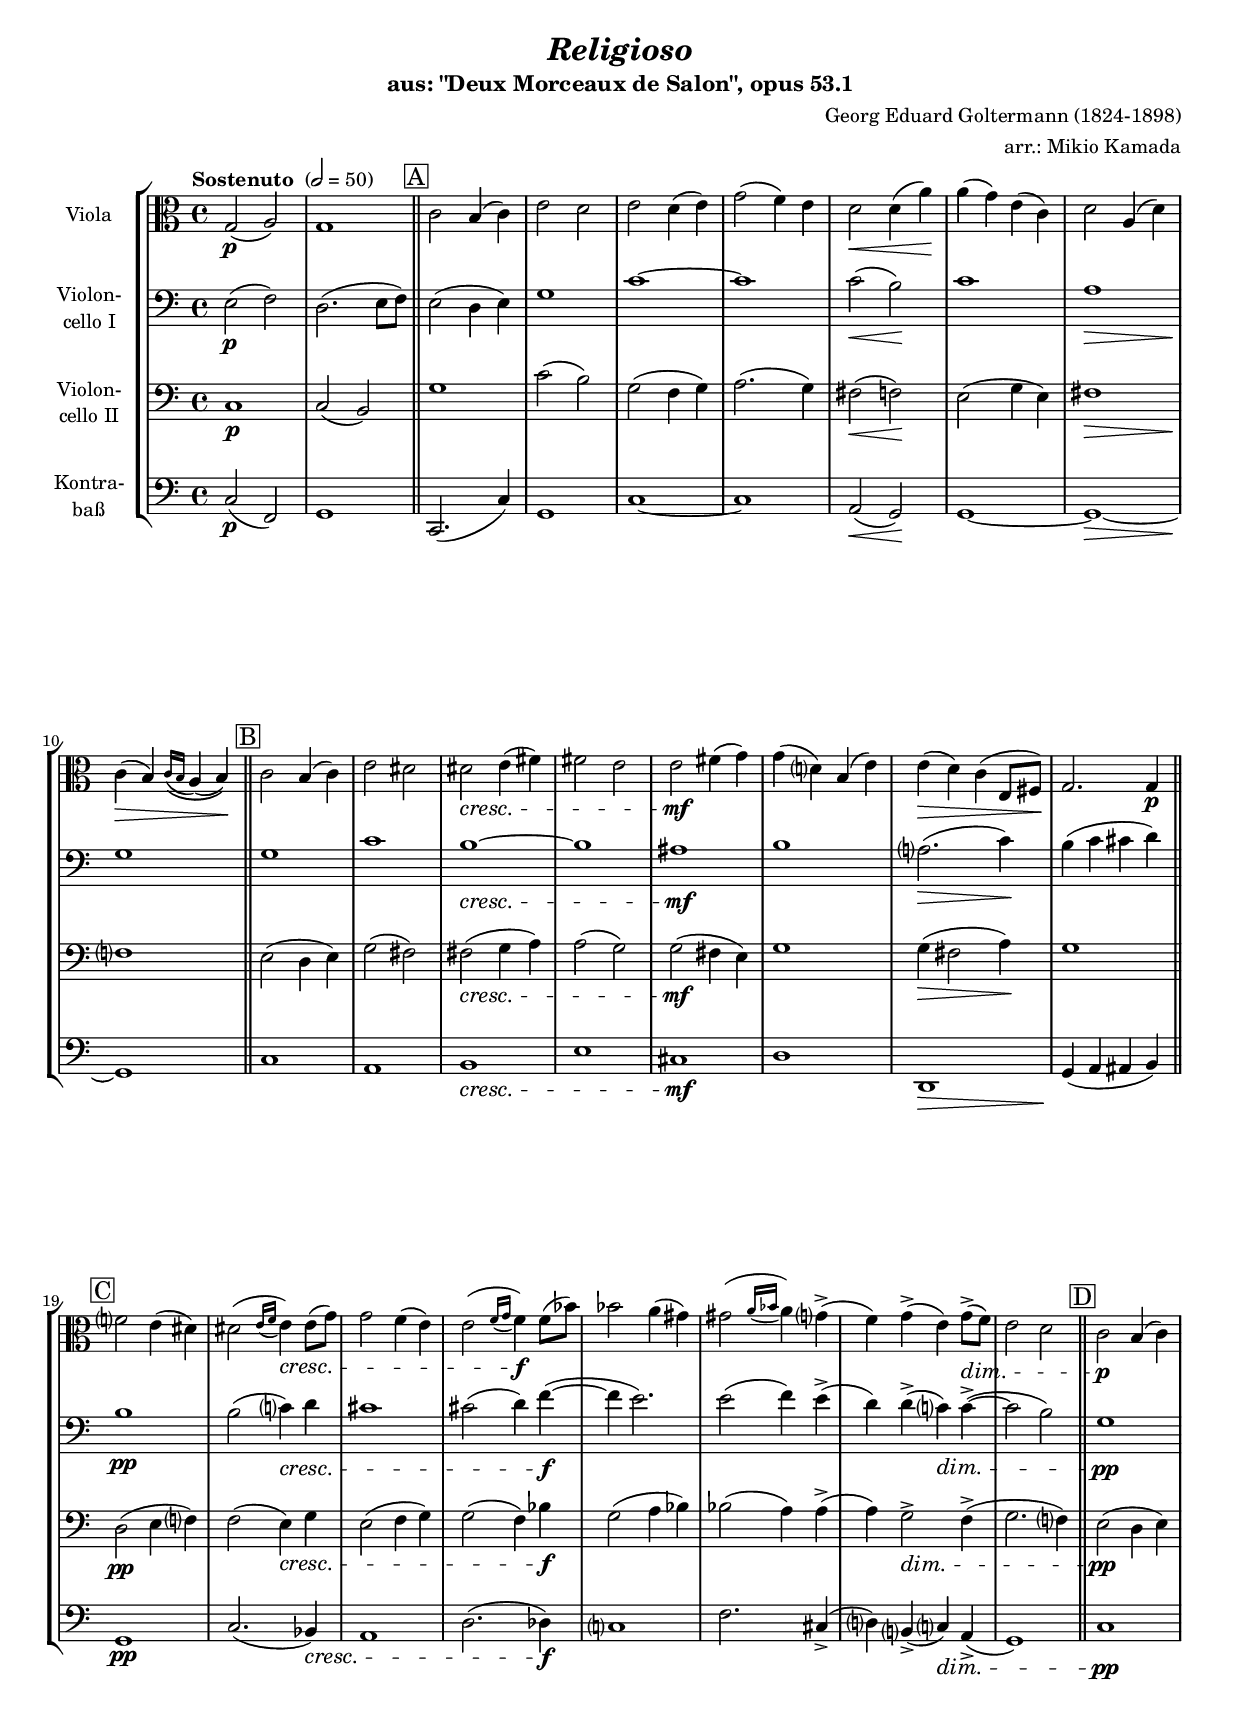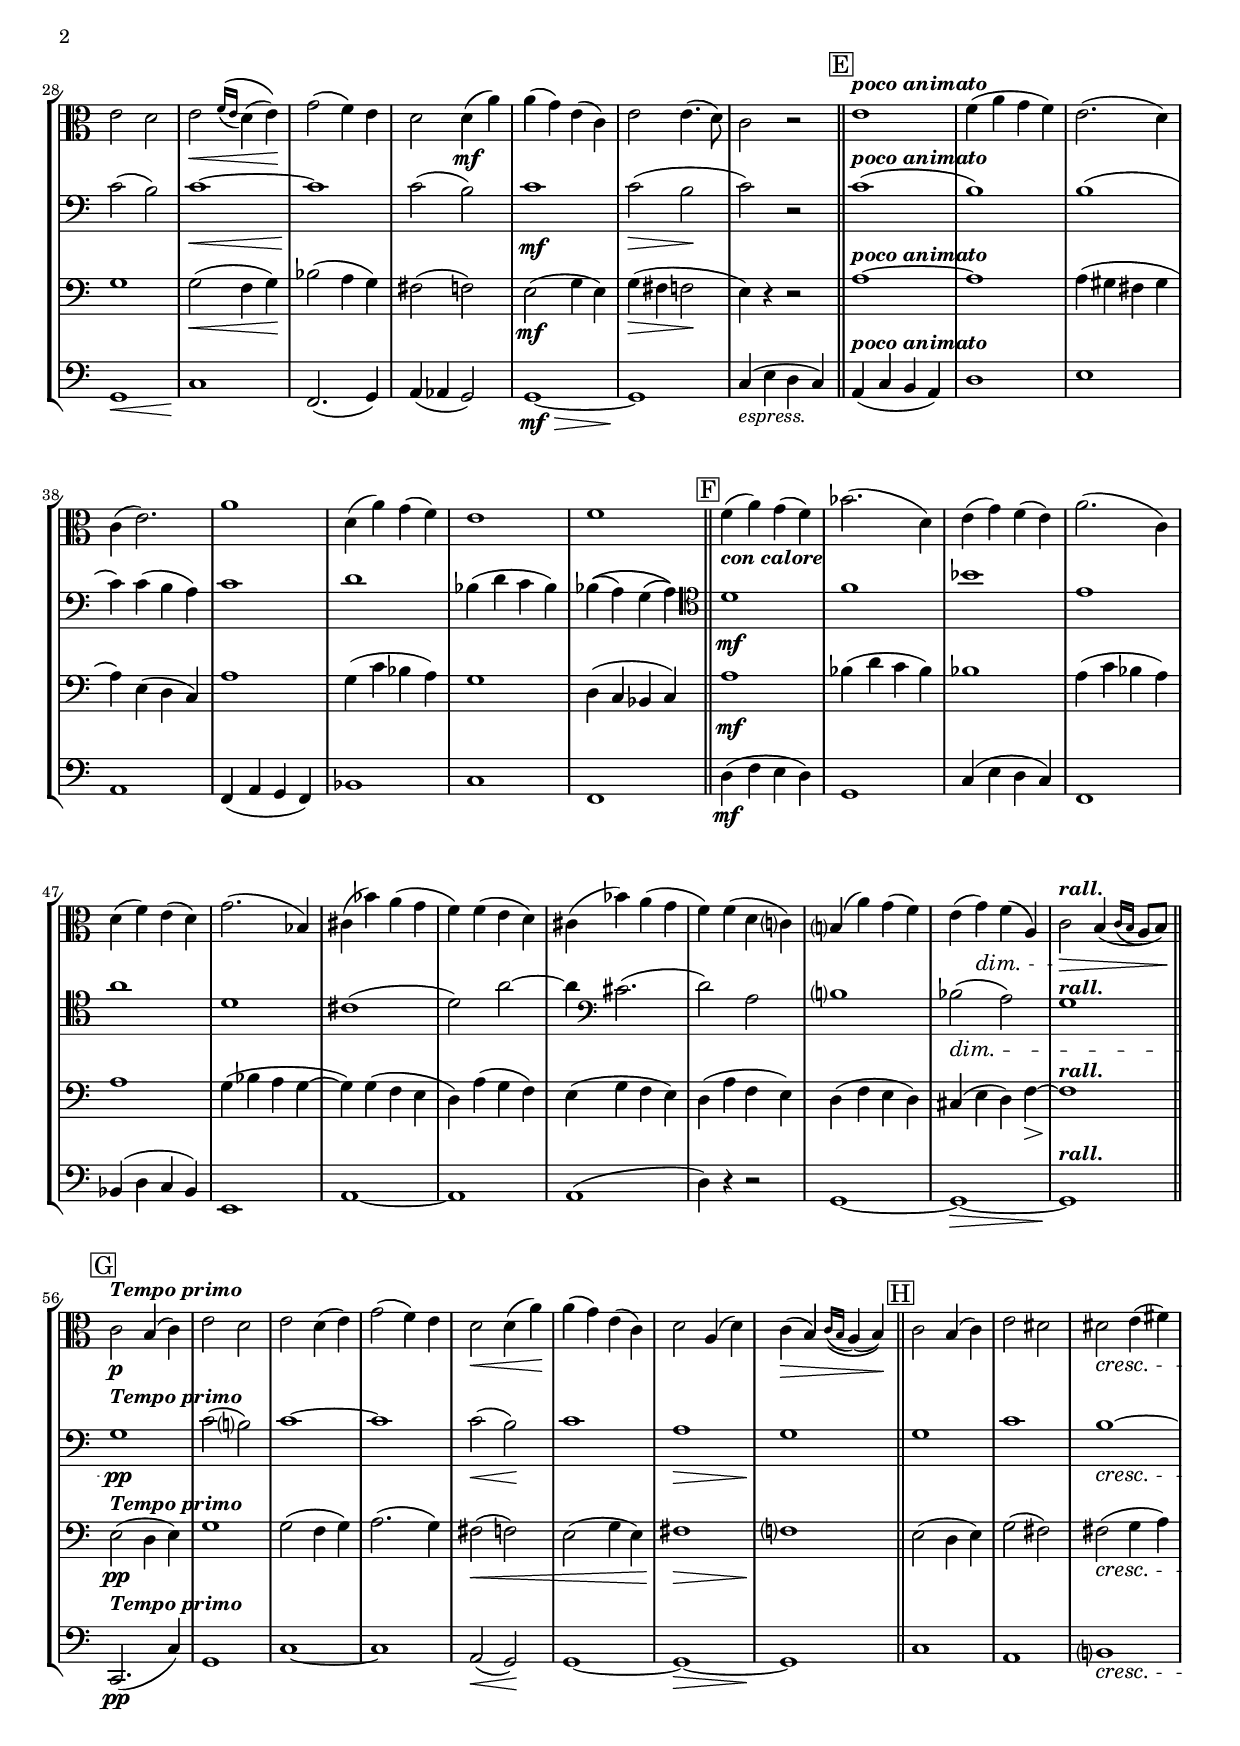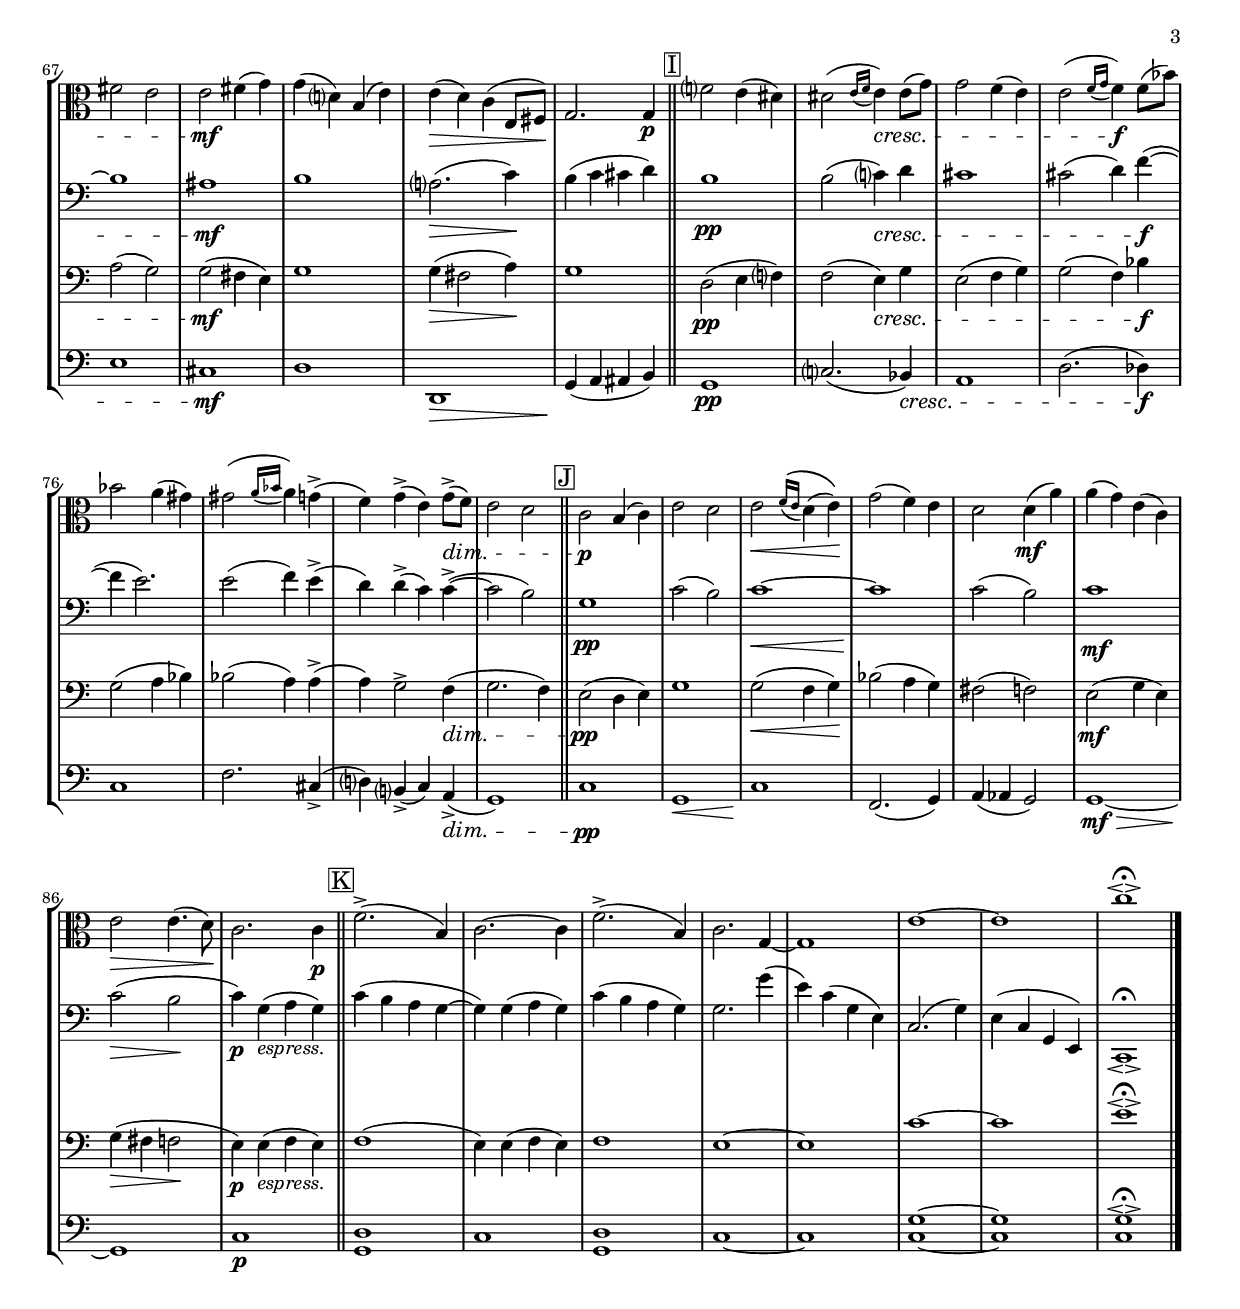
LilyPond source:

\version "2.16.2"
\include "deutsch.ly"
  
#(set-global-staff-size 17.075)

\header {
  title    = \markup \italic "Religioso"
  subtitle = "aus: \"Deux Morceaux de Salon\", opus 53.1"
  composer = "Georg Eduard Goltermann (1824-1898)"
  arranger = "arr.: Mikio Kamada"
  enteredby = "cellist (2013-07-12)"
}

voiceconsts = {
  \key c \major
  \clef "bass"
  \time 4/4
% \numericTimeSignature
  \compressFullBarRests
  \tempo "Sostenuto " 2=50
}

%minstr = "harpsichord"
mihi = "string ensemble 1"
%minstr = "accordion"
miba = "bassoon"
milo = "drawbar organ"

boxa = { \bar "||" \mark \markup \box "A" }
boxb = { \bar "||" \mark \markup \box "B" }
boxc = { \bar "||" \mark \markup \box "C" }
boxd = { \bar "||" \mark \markup \box "D" }
boxe = { \bar "||" \mark \markup \box "E" }
boxf = { \bar "||" \mark \markup \box "F" }
boxg = { \bar "||" \mark \markup \box "G" }
boxh = { \bar "||" \mark \markup \box "H" }
boxi = { \bar "||" \mark \markup \box "I" }
boxj = { \bar "||" \mark \markup \box "J" }
boxk = { \bar "||" \mark \markup \box "K" }

coca = \markup \bold \italic "con calore"
espr = \markup \italic "espress."
poan = \markup \bold \italic "poco animato"
rall = \markup \bold \italic "rall."
tepr = \markup \bold \italic "Tempo primo"

va = \relative c' {
  \voiceconsts
  \clef "alto"

  g2(\p a)
  g1 \boxa
  c2 h4( c)
  e2 d
  e d4( e)
  g2( f4) e
  d2\< d4( a')\!

  a( g) e( c)
  d2 a4( d)
  c(\> h) \appoggiatura { c16[\( h] } a4( h)\)\! \boxb
  c2 h4( c)
  e2 dis
  dis\cresc e4( fis)

  fis2 e
  e\mf fis4( g)
  g( d?) h( e)
  e(\> d) c( e,8 fis)\!
  g2. g4\p \boxc
  f'?2 e4( dis)

  dis2( \appoggiatura { e16[ f] } e4)\cresc e8( g)
  g2 f4( e)
  e2( \appoggiatura { f16[ g] } f4)\f f8( b)
  b2 a4( gis)
  gis2( \appoggiatura { a16[ b] } a4) g?(->
  f) g(-> e) g8(->\dim f)

  e2 d \boxd
  c\p h4( c)
  e2 d
  e\< \appoggiatura { f16[\( e] } d4( e)\)\!
  g2( f4) e
  d2 d4(\mf a')
  a( g) e( c)

  e2 e4.( d8)
  c2 r \boxe
  e1^\poan
  f4( a g f)
  e2.( d4)
  c( e2.)
  a1

  d,4( a') g( f)
  e1
  f \boxf
  f4(_\coca a) g( f)
  b2.( d,4)
  e( g) f( e)
  a2.( c,4)

  d( f) e( d)
  g2.( b,4)
  cis( b') a( g
  f) f( e d)
  cis( b') a( g
  f) f( d c?)
  h?( a') g( f)
  e( g)\dim f( a,)
  c2^\rall\> h4( \appoggiatura { c16[ h] } a8 h)\! \boxg
  c2\p^\tepr h4( c)
  e2 d
  e d4( e)

  g2( f4) e
  d2\< d4( a')\!
  a( g) e( c)
  d2 a4( d)
  c(\> h) \appoggiatura { c16[\( h] } a4( h)\)\! \boxh
  c2 h4( c)

  e2 dis
  dis\cresc e4( fis)
  fis2 e
  e\mf fis4( g)
  g( d?) h( e)
  e(\> d) c( e,8 fis)\!
  g2. g4\p \boxi

  f'?2 e4( dis)
  dis2( \appoggiatura { e16[ f] } e4)\cresc e8( g)
  g2 f4( e)
  e2( \appoggiatura { f16[ g] } f4)\f f8( b)
  b2 a4( gis)
  gis2( \appoggiatura { a16[ b] } a4) g(->

  f) g(-> e) g8(->\dim f)
  e2 d \boxj
  c\p h4( c)
  e2 d
  e\< \appoggiatura { f16[\( e] } d4( e)\)\!
  g2( f4) e

  d2 d4(\mf a')
  a( g) e( c)
  e2\> e4.( d8)\!
  c2. c4\p \boxk
  f2.(-> h,4)
  c2.~ c4

  f2.(-> h,4)
  c2. g4~
  g1
  e'~
  e
  c'\espressivo\fermata \bar "|."
}

vb = \relative c {
  \voiceconsts

  e2(\p f)
  d2.( e8 f) \boxa
  e2( d4 e)
  g1
  c~
  c
  c2(\< h)\!
  c1

  a\>
  g\! \boxb
  g
  c
  h~\cresc
  h
  ais\mf
  h
  a?2.(\> c4)\!
  h( c cis d) \boxc

  h1\pp
  h2( c?4)\cresc d
  cis1
  cis2( d4) f(~\f
  f e2.)
  e2( f4) e(->
  d) d(-> c?)\dim c(~->
  c2 h) \boxd

  g1\pp
  c2( h)
  c1~\<
  c\!
  c2( h)
  c1\mf
  c2(\> h\!
  c) r \boxe

  c1(^\poan
  h)
  h(
  c4) c( h a)
  c1
  d
  b4( d c b)
  b\(( a) g( a)\) \clef "tenor" \boxf

  d1\mf
  f
  b
  e,
  a
  d,
  cis(
  d2) a'~
  a4 \clef "bass" cis,2.(

  d2) a
  h?1
  b2(\dim a)
  g1^\rall \boxg
  g\pp^\tepr
  c2( h?)
  c1~
  c

  c2(\< h)\!
  c1
  a\>
  g\! \boxh
  g
  c
  h~\cresc
  h
  ais\mf
  h

  a?2.(\> c4)\!
  h( c cis d) \boxi
  h1\pp
  h2( c?4)\cresc d
  cis1
  cis2( d4) f(~\f
  f e2.)

  e2( f4) e(->
  d) d(-> c) c(~->
  c2 h) \boxj
  g1\pp
  c2( h)
  c1~\<
  c\!

  c2( h)
  c1\mf
  c2(\> h\!
  c4)\p g(_\espr a g) \boxk
  c( h a g~
  g) g( a g)

  c( h a g)
  g2. g'4(
  e) \clef "bass" c( g e)
  c2.( g'4)
  e( c g e)
  c1\espressivo\fermata \bar "|."
}

vc = \relative c {
  \voiceconsts

  c1\p
  c2( h) \boxa
  g'1
  c2( h)
  g( f4 g)
  a2.( g4)
  fis2(\< f)\!
  e( g4 e)

  fis1\>
  f?\! \boxb
  e2( d4 e)
  g2( fis)
  fis(\cresc g4 a)
  a2( g)
  g(\mf fis4 e)
  g1

  g4(\> fis2 a4)\!
  g1 \boxc
  d2(\pp e4 f?)
  f2( e4)\cresc g
  e2( f4 g)
  g2( f4) b\f
  g2( a4 b)

  b2( a4) a(->
  a) g2->\dim f4(->
  g2. f?4) \boxd
  e2(\pp d4 e)
  g1
  g2(\< f4 g)\!

  b2( a4 g)
  fis2( f)
  e(\mf g4 e)
  g(\> fis f2\!
  e4) r r2 \boxe

  a1~^\poan
  a
  a4( gis fis gis
  a) e( d c)
  a'1
  g4( c b a)
  g1
  d4( c b c) \boxf

  a'1\mf
  b4( d c b)
  b1
  a4( c b a)
  a1
  g4( b a g~
  g) g( f e

  d) a'( g f)
  e( g f e)
  d( a' f e)
  d( f e d)
  cis( e d) f~\>
  f1\!^\rall \boxg

  e2(\pp^\tepr d4 e)
  g1
  g2( f4 g)
  a2.( g4)
  fis2(\< f)
  e( g4 e)
  fis1\>
  f?\! \boxh

  e2( d4 e)
  g2( fis)
  fis(\cresc g4 a)
  a2( g)
  g(\mf fis4 e)
  g1
  g4(\> fis2 a4)\!
  g1 \boxi

  d2(\pp e4 f?)
  f2( e4)\cresc g
  e2( f4 g)
  g2( f4) b\f
  g2( a4 b)
  b2( a4) a(->
  a) g2-> f4(\dim

  g2. f4) \boxj
  e2(\pp d4 e)
  g1
  g2(\< f4 g)\!
  b2( a4 g)
  fis2( f)
  e(\mf g4 e)

  g(\> fis f2\!
  e4)\p e(_\espr f e) \boxk
  f1(
  e4) e( f e)

  f1
  e~
  e
  c'~
  c
  e\espressivo\fermata \bar "|."
}

vd = \relative c {
  \voiceconsts

  c2(\p f,)
  g1 \boxa
  c,2.( c'4)
  g1
  c~
  c
  a2(\< g)\!
  g1~
  g~\>

  g\! \boxb
  c a h\cresc
  e cis\mf
  d
  d,\>
  g4(\! a ais h) \boxc

  g1\pp
  c2.( b4)\cresc
  a1
  d2.( des4)\f
  c?1
  f2. cis4(->
  d?) h?(-> c?)\dim a(->
  g1) \boxd

  c1\pp
  g\<
  c\!
  f,2.( g4)
  a( as g2)
  g1~\mf\>
  g\!
  c4(_\espr e d c) \boxe

  a(^\poan c h a)
  d1
  e
  a,
  f4( a g f)
  b1
  c
  f, \boxf

  d'4(\mf f e d)
  g,1
  c4 ( e d c)
  f,1
  b4( d c b)
  e,1
  a~
  a
  a(

  d4) r r2
  g,1~
  g~\>
  g\!^\rall \boxg
  c,2.(^\tepr\pp c'4)
  g1
  c~
  c
  a2(\< g)\!

  g1~
  g~\>
  g\! \boxh
  c
  a
  h?\cresc
  e
  cis\mf
  d
  d,\>

  g4(\! a ais h) \boxi
  g1\pp
  c?2.( b4)\cresc
  a1
  d2.( des4)\f
  c1
  f2. cis4(->
  d?) h?(-> c) a(->\dim

  g1) \boxj
  c\pp
  g\<
  c\!
  f,2.( g4)
  a( as g2)
  g1~\mf\>
  g\!
  c\p \boxk

  <g d'>
  c
  <g d'>
  c~
  c
  <c g'>~
  <c g'>
  <c g'>\espressivo\fermata \bar "|."
}


music = \new StaffGroup <<
      \new Staff {
	\set Staff.midiInstrument = \mihi
	\set Staff.instrumentName = \markup \center-column { "Viola" }
	\transpose c c { \va }
      }

      \new Staff {
	\set Staff.midiInstrument = \miba
	\set Staff.instrumentName = \markup \center-column { "Violon-" "cello I" }
	\transpose c c { \vb }
      }

      \new Staff {
	\set Staff.midiInstrument = \miba
	\set Staff.instrumentName = \markup \center-column { "Violon-" "cello II" }
	\transpose c c { \vc }
      }

      \new Staff {
	\set Staff.midiInstrument = \milo
	\set Staff.instrumentName = \markup \center-column { "Kontra-" "baß" }
	\transpose c c { \vd }
      }
>>

\book {
  \score {
    \music
    \layout {}
  }

  \score {
    \unfoldRepeats \music

    \midi {
      \context {
        \Score
      }
    }
  }
}
